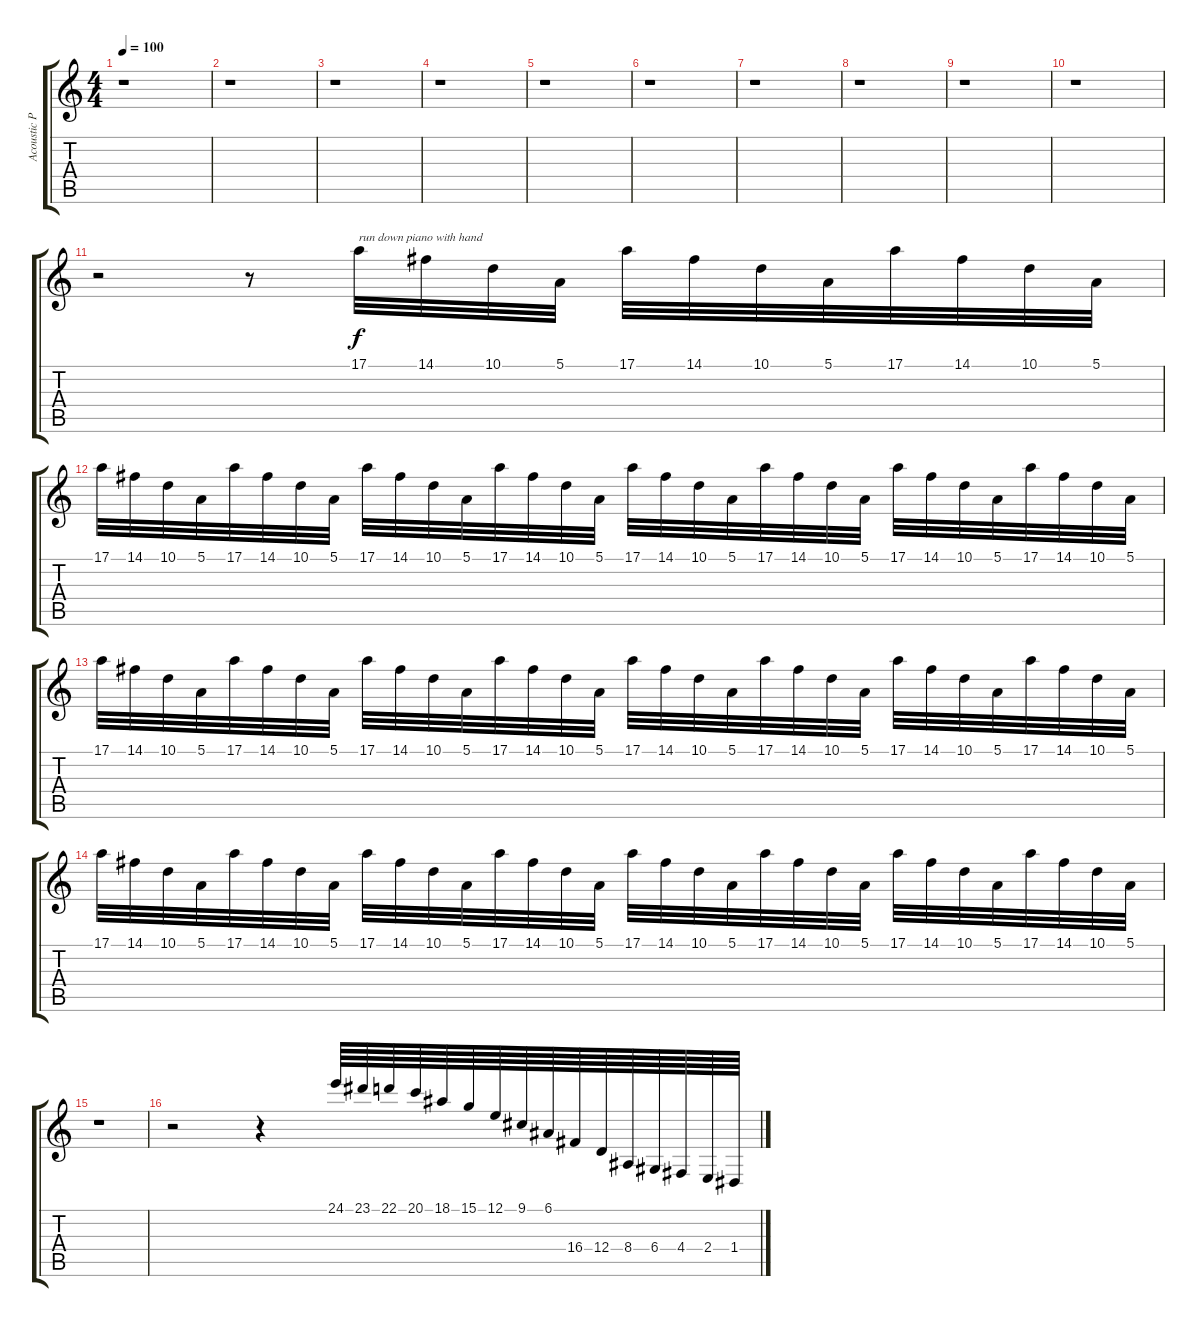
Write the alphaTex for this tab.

\track ("Acoustic Piano" "Acoustic P") {instrument acousticgrandpiano}
\staff {score tabs}
\tuning (E4 B3 G3 D3 A2 E2) {hide}
\ts (4 4)
\tempo 100
\clef g2
\ks c
r.1{dy f} |
r.1 |
r.1 |
r.1 |
r.1 |
r.1 |
r.1 |
r.1 |
r.1 |
r.1 |
r.2 r.8 17.1.32{txt "run down piano with hand"} 14.1.32 10.1.32 5.1.32 17.1.32 14.1.32 10.1.32 5.1.32 17.1.32 14.1.32 10.1.32 5.1.32 |
17.1.32 14.1.32 10.1.32 5.1.32 17.1.32 14.1.32 10.1.32 5.1.32 17.1.32 14.1.32 10.1.32 5.1.32 17.1.32 14.1.32 10.1.32 5.1.32 17.1.32 14.1.32 10.1.32 5.1.32 17.1.32 14.1.32 10.1.32 5.1.32 17.1.32 14.1.32 10.1.32 5.1.32 17.1.32 14.1.32 10.1.32 5.1.32 |
17.1.32 14.1.32 10.1.32 5.1.32 17.1.32 14.1.32 10.1.32 5.1.32 17.1.32 14.1.32 10.1.32 5.1.32 17.1.32 14.1.32 10.1.32 5.1.32 17.1.32 14.1.32 10.1.32 5.1.32 17.1.32 14.1.32 10.1.32 5.1.32 17.1.32 14.1.32 10.1.32 5.1.32 17.1.32 14.1.32 10.1.32 5.1.32 |
17.1.32 14.1.32 10.1.32 5.1.32 17.1.32 14.1.32 10.1.32 5.1.32 17.1.32 14.1.32 10.1.32 5.1.32 17.1.32 14.1.32 10.1.32 5.1.32 17.1.32 14.1.32 10.1.32 5.1.32 17.1.32 14.1.32 10.1.32 5.1.32 17.1.32 14.1.32 10.1.32 5.1.32 17.1.32 14.1.32 10.1.32 5.1.32 |
r.1 |
r.2 r.4 24.1.64 23.1.64 22.1.64 20.1.64 18.1.64 15.1.64 12.1.64 9.1.64 6.1.64 16.4.64 12.4.64 8.4.64 6.4.64 4.4.64 2.4.64 1.4.64
